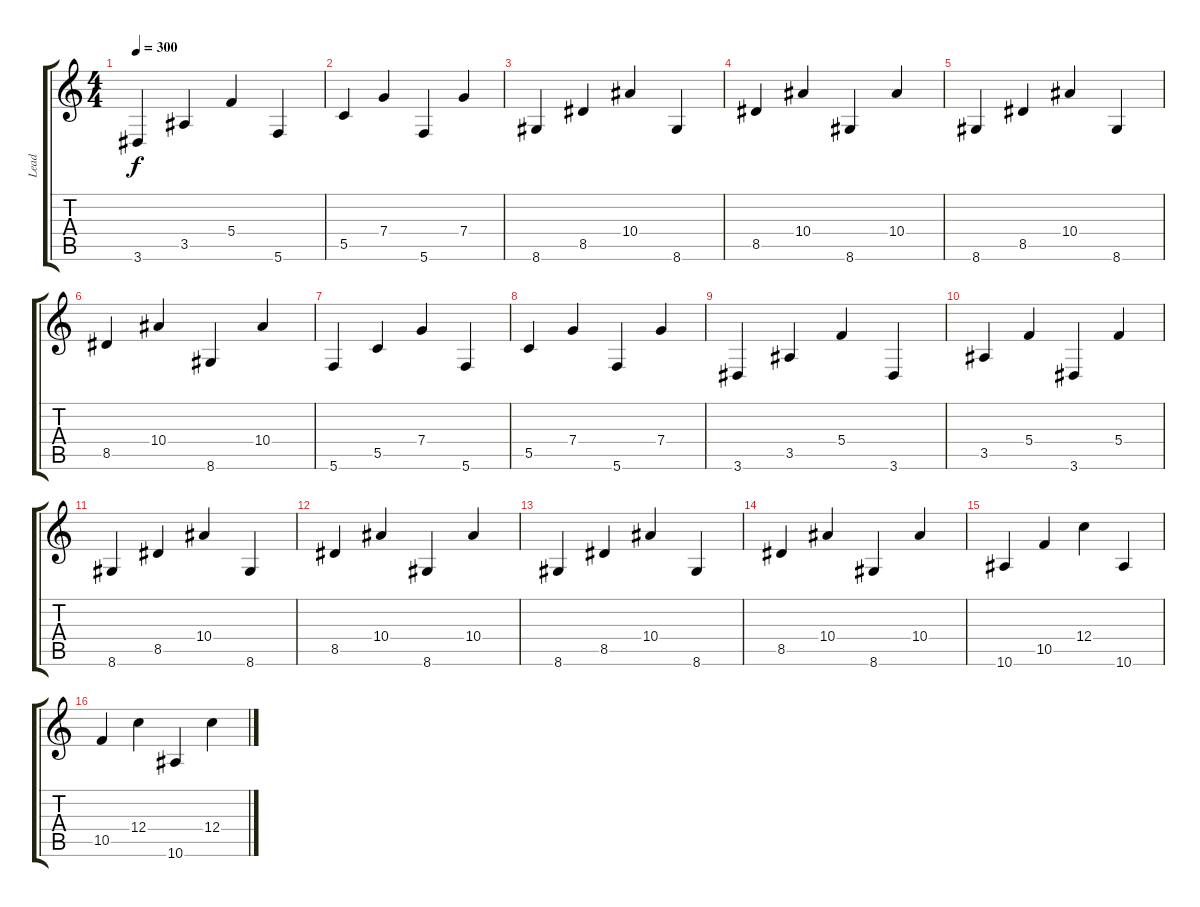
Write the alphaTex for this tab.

\track ("Lead" "Lead") {instrument overdrivenguitar}
\staff {score tabs}
\tuning (D4 A3 F3 C3 G2 C2) {hide}
\ts (4 4)
\tempo 300
\clef g2
\ks c
3.6.4{dy f} 3.5.4 5.4.4 5.6.4 |
5.5.4 7.4.4 5.6.4 7.4.4 |
8.6.4 8.5.4 10.4.4 8.6.4 |
8.5.4 10.4.4 8.6.4 10.4.4 |
8.6.4 8.5.4 10.4.4 8.6.4 |
8.5.4 10.4.4 8.6.4 10.4.4 |
5.6.4 5.5.4 7.4.4 5.6.4 |
5.5.4 7.4.4 5.6.4 7.4.4 |
3.6.4 3.5.4 5.4.4 3.6.4 |
3.5.4 5.4.4 3.6.4 5.4.4 |
8.6.4 8.5.4 10.4.4 8.6.4 |
8.5.4 10.4.4 8.6.4 10.4.4 |
8.6.4 8.5.4 10.4.4 8.6.4 |
8.5.4 10.4.4 8.6.4 10.4.4 |
10.6.4 10.5.4 12.4.4 10.6.4 |
10.5.4 12.4.4 10.6.4 12.4.4
